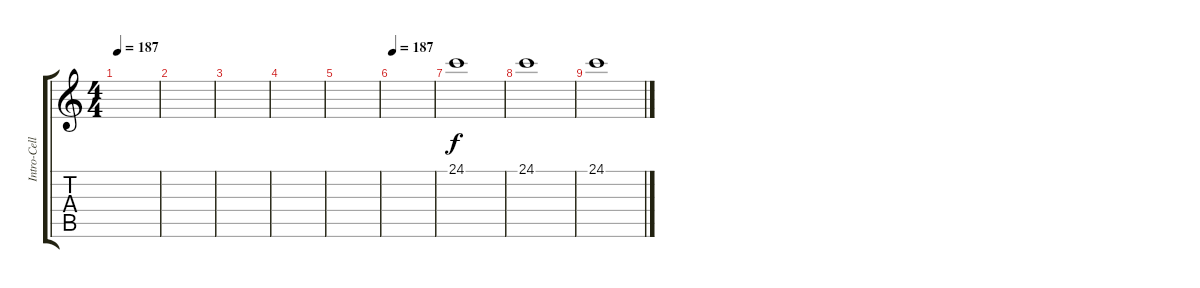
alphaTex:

\track ("Intro-Cello (Cello)" "Intro-Cell") {instrument cello}
\staff {score tabs}
\tuning (C4 G3 Eb3 Bb2 F2 C2) {hide}
\ts (4 4)
\tempo 187
\clef g2
\ks c
|
|
|
|
|
\tempo 187
|
24.1.1 |
24.1.1 |
24.1.1
